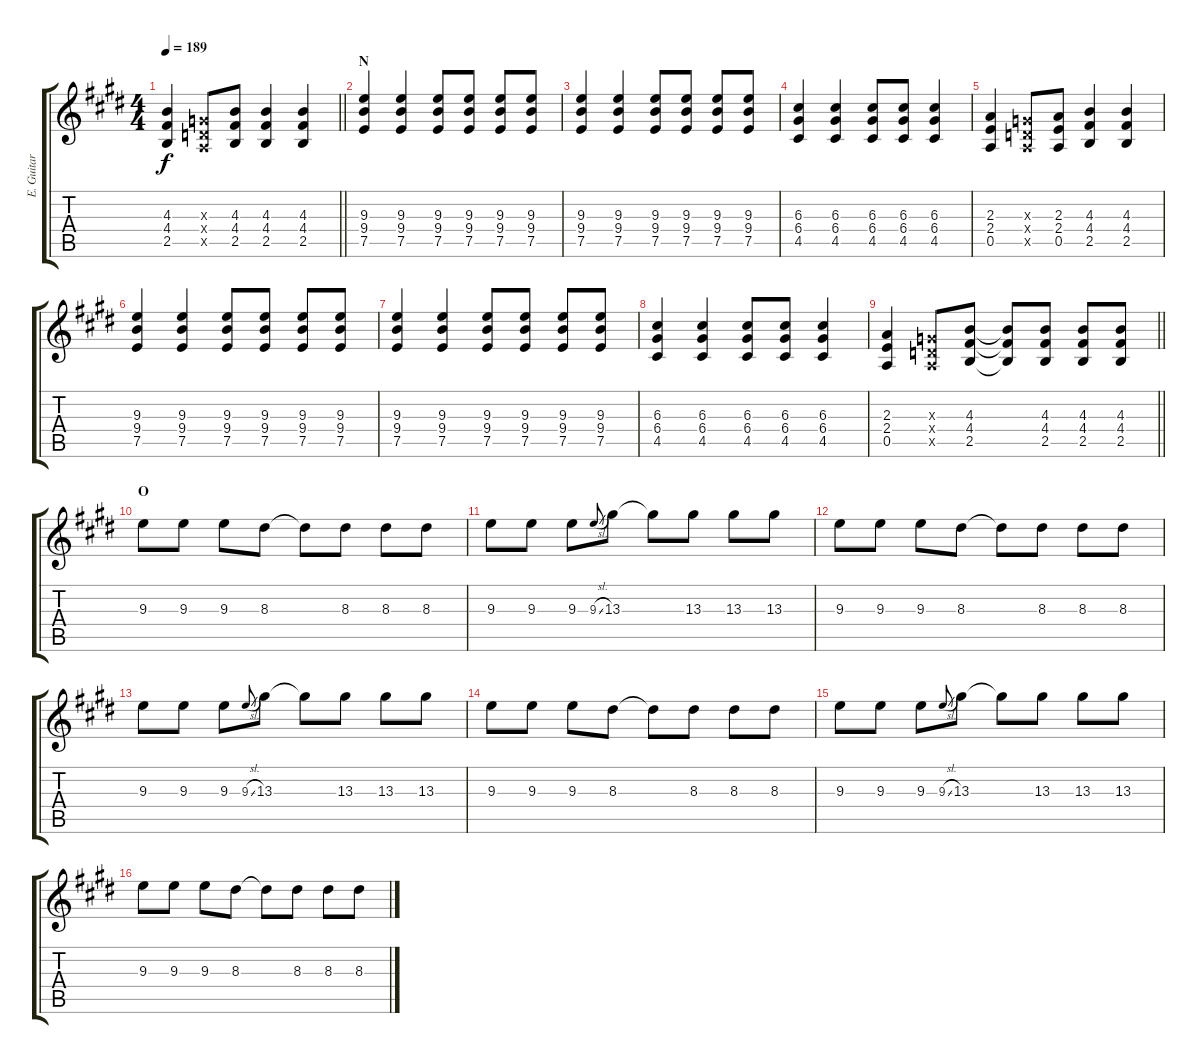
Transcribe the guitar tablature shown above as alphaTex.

\track ("E. Guitar II" "E. Guitar ") {instrument overdrivenguitar}
\staff {score tabs}
\tuning (E4 B3 G3 D3 A2 E2) {hide}
\ts (4 4)
\tempo 189
\clef g2
\barLineRight lightlight
\ks e
(4.3 4.4 2.5).4{dy f} (0.3{x} 0.4{x} 0.5{x}).8 (4.3 4.4 2.5).8 (4.3 4.4 2.5).4 (4.3 4.4 2.5).4 |
\section ("" "N")
(9.3 9.4 7.5).4 (9.3 9.4 7.5).4 (9.3 9.4 7.5).8 (9.3 9.4 7.5).8 (9.3 9.4 7.5).8 (9.3 9.4 7.5).8 |
(9.3 9.4 7.5).4 (9.3 9.4 7.5).4 (9.3 9.4 7.5).8 (9.3 9.4 7.5).8 (9.3 9.4 7.5).8 (9.3 9.4 7.5).8 |
(6.3 6.4 4.5).4 (6.3 6.4 4.5).4 (6.3 6.4 4.5).8 (6.3 6.4 4.5).8 (6.3 6.4 4.5).4 |
(2.3 2.4 0.5).4 (0.3{x} 0.4{x} 0.5{x}).8 (2.3 2.4 0.5).8 (4.3 4.4 2.5).4 (4.3 4.4 2.5).4 |
(9.3 9.4 7.5).4 (9.3 9.4 7.5).4 (9.3 9.4 7.5).8 (9.3 9.4 7.5).8 (9.3 9.4 7.5).8 (9.3 9.4 7.5).8 |
(9.3 9.4 7.5).4 (9.3 9.4 7.5).4 (9.3 9.4 7.5).8 (9.3 9.4 7.5).8 (9.3 9.4 7.5).8 (9.3 9.4 7.5).8 |
(6.3 6.4 4.5).4 (6.3 6.4 4.5).4 (6.3 6.4 4.5).8 (6.3 6.4 4.5).8 (6.3 6.4 4.5).4 |
\barLineRight lightlight
(2.3 2.4 0.5).4 (0.3{x} 0.4{x} 0.5{x}).8 (4.3 4.4 2.5).8 (4.3{t} 4.4{t} 2.5{t}).8 (4.3 4.4 2.5).8 (4.3 4.4 2.5).8 (4.3 4.4 2.5).8 |
\section ("" "O")
9.3.8 9.3.8 9.3.8 8.3.8 8.3{t}.8 8.3.8 8.3.8 8.3.8 |
9.3.8 9.3.8 9.3.8 9.3{sl}.8{gr onbeat} 13.3.8 13.3{t}.8 13.3.8 13.3.8 13.3.8 |
9.3.8 9.3.8 9.3.8 8.3.8 8.3{t}.8 8.3.8 8.3.8 8.3.8 |
9.3.8 9.3.8 9.3.8 9.3{sl}.8{gr onbeat} 13.3.8 13.3{t}.8 13.3.8 13.3.8 13.3.8 |
9.3.8 9.3.8 9.3.8 8.3.8 8.3{t}.8 8.3.8 8.3.8 8.3.8 |
9.3.8 9.3.8 9.3.8 9.3{sl}.8{gr onbeat} 13.3.8 13.3{t}.8 13.3.8 13.3.8 13.3.8 |
9.3.8 9.3.8 9.3.8 8.3.8 8.3{t}.8 8.3.8 8.3.8 8.3.8
